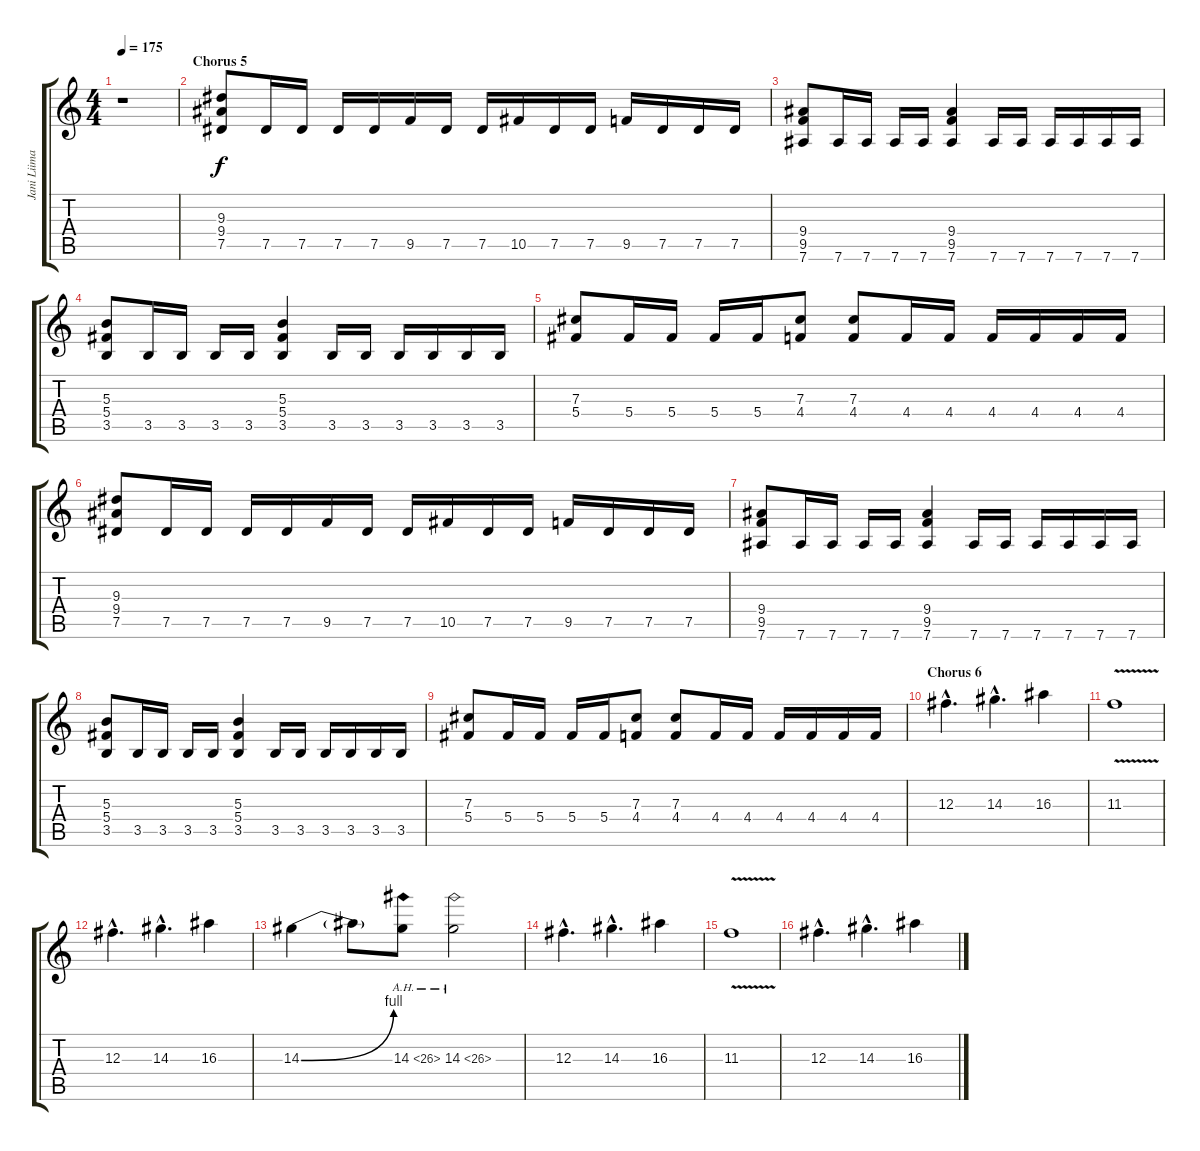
\track ("Jani Liimatainen" "Jani Liima") {instrument distortionguitar}
\staff {score tabs}
\tuning (Eb4 Bb3 Gb3 Db3 Ab2 Eb2) {hide}
\ts (4 4)
\tempo 175
\clef g2
\ks c
r.1{dy f} |
\section ("" "Chorus 5")
(9.3 9.4 7.5).8 7.5.16 7.5.16 7.5.16 7.5.16 9.5.16 7.5.16 7.5.16 10.5.16 7.5.16 7.5.16 9.5.16 7.5.16 7.5.16 7.5.16 |
(9.4 9.5 7.6).8 7.6.16 7.6.16 7.6.16 7.6.16 (9.4 9.5 7.6).4 7.6.16 7.6.16 7.6.16 7.6.16 7.6.16 7.6.16 |
(5.3 5.4 3.5).8 3.5.16 3.5.16 3.5.16 3.5.16 (5.3 5.4 3.5).4 3.5.16 3.5.16 3.5.16 3.5.16 3.5.16 3.5.16 |
(7.3 5.4).8 5.4.16 5.4.16 5.4.16 5.4.16 (7.3 4.4).8 (7.3 4.4).8 4.4.16 4.4.16 4.4.16 4.4.16 4.4.16 4.4.16 |
(9.3 9.4 7.5).8 7.5.16 7.5.16 7.5.16 7.5.16 9.5.16 7.5.16 7.5.16 10.5.16 7.5.16 7.5.16 9.5.16 7.5.16 7.5.16 7.5.16 |
(9.4 9.5 7.6).8 7.6.16 7.6.16 7.6.16 7.6.16 (9.4 9.5 7.6).4 7.6.16 7.6.16 7.6.16 7.6.16 7.6.16 7.6.16 |
(5.3 5.4 3.5).8 3.5.16 3.5.16 3.5.16 3.5.16 (5.3 5.4 3.5).4 3.5.16 3.5.16 3.5.16 3.5.16 3.5.16 3.5.16 |
(7.3 5.4).8 5.4.16 5.4.16 5.4.16 5.4.16 (7.3 4.4).8 (7.3 4.4).8 4.4.16 4.4.16 4.4.16 4.4.16 4.4.16 4.4.16 |
\section ("" "Chorus 6")
12.3{hac}.4{d volume 14 instrument distortionguitar} 14.3{hac}.4{d} 16.3.4 |
11.3{v}.1 |
12.3{hac}.4{d} 14.3{hac}.4{d} 16.3.4 |
14.3{be (bend 0 0 60 4)}.4 14.3{t}.8 14.3{ah 12}.8 14.3{ah 12}.2 |
12.3{hac}.4{d} 14.3{hac}.4{d} 16.3.4 |
11.3{v}.1 |
12.3{hac}.4{d} 14.3{hac}.4{d} 16.3.4
